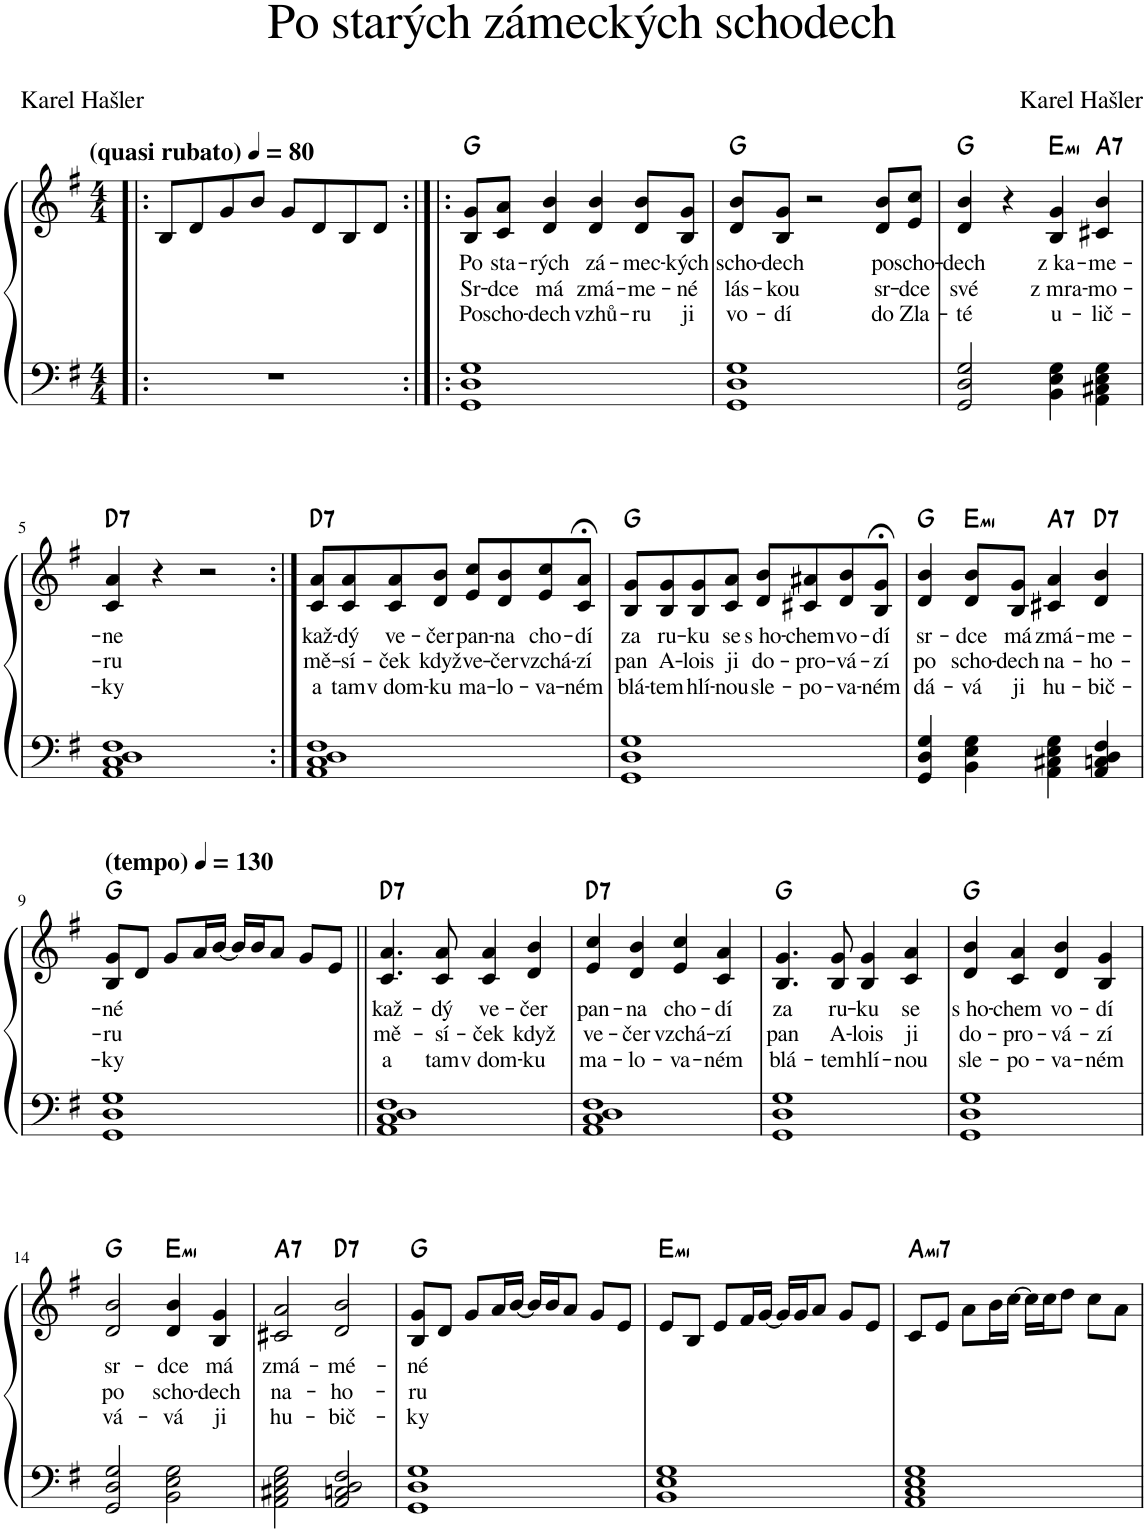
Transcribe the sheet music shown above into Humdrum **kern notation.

**kern	**kern	**text	**text	**text	**harte
*part1	*part1	*part1	*part1	*part1	*part1
*staff2	*staff1	*staff1	*staff1	*staff1	*
*I"Piano	*	*	*	*	*
*I'Pno.	*	*	*	*	*
*clefF4	*clefG2	*	*	*	*
*k[f#]	*k[f#]	*	*	*	*
*M4/4	*M4/4	*	*	*	*
*MM80	*MM80	*	*	*	*
=1!|:	=1!|:	=1!|:	=1!|:	=1!|:	=1!|:
!	!LO:TX:a:B:t=(quasi rubato)	!	!	!	!
1r	8B/L	.	.	.	.
.	8d/	.	.	.	.
.	8g/	.	.	.	.
.	8b/J	.	.	.	.
.	8g/L	.	.	.	.
.	8d/	.	.	.	.
.	8B/	.	.	.	.
.	8d/J	.	.	.	.
=2:|!|:	=2:|!|:	=2:|!|:	=2:|!|:	=2:|!|:	=2:|!|:
!	!	!LO:LY:b	!LO:LY:b	!LO:LY:b	!
1GG 1D 1G	8B/ 8g/L	Po	Sr-	Po	G:maj
!	!	!LO:LY:b	!LO:LY:b	!LO:LY:b	!
.	8c/ 8a/J	sta-	-dce	scho-	.
!	!	!LO:LY:b	!LO:LY:b	!LO:LY:b	!
.	4d/ 4b/	-rých	má	-dech	.
!	!	!LO:LY:b	!LO:LY:b	!LO:LY:b	!
.	4d/ 4b/	zá-	zmá-	vzhů-	.
!	!	!LO:LY:b	!LO:LY:b	!LO:LY:b	!
.	8d/ 8b/L	-mec-	-me-	-ru	.
!	!	!LO:LY:b	!LO:LY:b	!LO:LY:b	!
.	8B/ 8g/J	-kých	-né	ji	.
=3	=3	=3	=3	=3	=3
!	!	!LO:LY:b	!LO:LY:b	!LO:LY:b	!
1GG 1D 1G	8d/ 8b/L	scho-	lás-	vo-	G:maj
!	!	!LO:LY:b	!LO:LY:b	!LO:LY:b	!
.	8B/ 8g/J	-dech	-kou	-dí	.
.	2r	.	.	.	.
!	!	!LO:LY:b	!LO:LY:b	!LO:LY:b	!
.	8d/ 8b/L	po	sr-	do	.
!	!	!LO:LY:b	!LO:LY:b	!LO:LY:b	!
.	8e/ 8cc/J	scho-	-dce	Zla-	.
=4	=4	=4	=4	=4	=4
!	!	!LO:LY:b	!LO:LY:b	!LO:LY:b	!
2GG/ 2D/ 2G/	4d/ 4b/	-dech	své	-té	G:maj
.	4r	.	.	.	.
!	!	!LO:LY:b	!LO:LY:b	!LO:LY:b	!LO:H:kt=mi
4BB\ 4E\ 4G\	4B/ 4g/	z ka-	z mra-	u-	E:min
!	!	!LO:LY:b	!LO:LY:b	!LO:LY:b	!LO:H:kt=7
4AA\ 4C#X\ 4E\ 4G\	4c#X/ 4b/	-me-	-mo-	-lič-	A:7
!!LO:LB:g=z
=5	=5	=5	=5	=5	=5
!	!	!LO:LY:b	!LO:LY:b	!LO:LY:b	!LO:H:kt=7
1AA 1C 1D 1F#	4c/ 4a/	-ne	-ru	-ky	D:7
.	4r	.	.	.	.
.	2r	.	.	.	.
=6:|!	=6:|!	=6:|!	=6:|!	=6:|!	=6:|!
!	!	!LO:LY:b	!LO:LY:b	!LO:LY:b	!LO:H:kt=7
1AA 1C 1D 1F#	8c/ 8a/L	kaž-	mě-	a	D:7
!	!	!LO:LY:b	!LO:LY:b	!LO:LY:b	!
.	8c/ 8a/	-dý	-sí-	tam	.
!	!	!LO:LY:b	!LO:LY:b	!LO:LY:b	!
.	8c/ 8a/	ve-	-ček	v dom-	.
!	!	!LO:LY:b	!LO:LY:b	!LO:LY:b	!
.	8d/ 8b/J	-čer	když	-ku	.
!	!	!LO:LY:b	!LO:LY:b	!LO:LY:b	!
.	8e/ 8cc/L	pan-	ve-	ma-	.
!	!	!LO:LY:b	!LO:LY:b	!LO:LY:b	!
.	8d/ 8b/	-na	-čer	-lo-	.
!	!	!LO:LY:b	!LO:LY:b	!LO:LY:b	!
.	8e/ 8cc/	cho-	vzchá-	-va-	.
!	!	!LO:LY:b	!LO:LY:b	!LO:LY:b	!
.	8c/;< 8a/;<J	-dí	-zí	-ném	.
=7	=7	=7	=7	=7	=7
!	!	!LO:LY:b	!LO:LY:b	!LO:LY:b	!
1GG 1D 1G	8B/ 8g/L	za	pan	blá-	G:maj
!	!	!LO:LY:b	!LO:LY:b	!LO:LY:b	!
.	8B/ 8g/	ru-	A-	-tem	.
!	!	!LO:LY:b	!LO:LY:b	!LO:LY:b	!
.	8B/ 8g/	-ku	-lois	hlí-	.
!	!	!LO:LY:b	!LO:LY:b	!LO:LY:b	!
.	8c/ 8a/J	se	ji	-nou	.
!	!	!LO:LY:b	!LO:LY:b	!LO:LY:b	!
.	8d/ 8b/L	s ho-	do-	sle-	.
!	!	!LO:LY:b	!LO:LY:b	!LO:LY:b	!
.	8c#X/ 8a#X/	-chem	-pro-	-po-	.
!	!	!LO:LY:b	!LO:LY:b	!LO:LY:b	!
.	8d/ 8b/	vo-	-vá-	-va-	.
!	!	!LO:LY:b	!LO:LY:b	!LO:LY:b	!
.	8B/;< 8g/;<J	-dí	-zí	-ném	.
=8	=8	=8	=8	=8	=8
!	!	!LO:LY:b	!LO:LY:b	!LO:LY:b	!
4GG/ 4D/ 4G/	4d/ 4b/	sr-	po	dá-	G:maj
!	!	!LO:LY:b	!LO:LY:b	!LO:LY:b	!LO:H:kt=mi
4BB\ 4E\ 4G\	8d/ 8b/L	-dce	scho-	-vá	E:min
!	!	!LO:LY:b	!LO:LY:b	!LO:LY:b	!
.	8B/ 8g/J	má	-dech	ji	.
!	!	!LO:LY:b	!LO:LY:b	!LO:LY:b	!LO:H:kt=7
4AA\ 4C#X\ 4E\ 4G\	4c#X/ 4a/	zmá-	na-	hu-	A:7
!	!	!LO:LY:b	!LO:LY:b	!LO:LY:b	!LO:H:kt=7
4AA/ 4Cn/ 4D/ 4F#/	4d/ 4b/	-me-	-ho-	-bič-	D:7
!!LO:LB:g=z
=9	=9	=9	=9	=9	=9
*	*MM130	*	*	*	*
!	!LO:TX:a:B:t=(tempo)	!	!	!	!
!	!	!LO:LY:b	!LO:LY:b	!LO:LY:b	!
1GG 1D 1G	8B/ 8g/L	-né	-ru	-ky	G:maj
.	8d/J	.	.	.	.
.	8g/L	.	.	.	.
.	16a/L	.	.	.	.
.	[16b/JJ	.	.	.	.
.	16b/LL]	.	.	.	.
.	16b/J	.	.	.	.
.	8a/J	.	.	.	.
.	8g/L	.	.	.	.
.	8e/J	.	.	.	.
=10||	=10||	=10||	=10||	=10||	=10||
!	!	!LO:LY:b	!LO:LY:b	!LO:LY:b	!LO:H:kt=7
1AA 1C 1D 1F#	4.c/ 4.a/	kaž-	mě-	a	D:7
!	!	!LO:LY:b	!LO:LY:b	!LO:LY:b	!
.	8c/ 8a/	-dý	-sí-	tam	.
!	!	!LO:LY:b	!LO:LY:b	!LO:LY:b	!
.	4c/ 4a/	ve-	-ček	v dom-	.
!	!	!LO:LY:b	!LO:LY:b	!LO:LY:b	!
.	4d/ 4b/	-čer	když	-ku	.
=11	=11	=11	=11	=11	=11
!	!	!LO:LY:b	!LO:LY:b	!LO:LY:b	!LO:H:kt=7
1AA 1C 1D 1F#	4e/ 4cc/	pan-	ve-	ma-	D:7
!	!	!LO:LY:b	!LO:LY:b	!LO:LY:b	!
.	4d/ 4b/	-na	-čer	-lo-	.
!	!	!LO:LY:b	!LO:LY:b	!LO:LY:b	!
.	4e/ 4cc/	cho-	vzchá-	-va-	.
!	!	!LO:LY:b	!LO:LY:b	!LO:LY:b	!
.	4c/ 4a/	-dí	-zí	-ném	.
=12	=12	=12	=12	=12	=12
!	!	!LO:LY:b	!LO:LY:b	!LO:LY:b	!
1GG 1D 1G	4.B/ 4.g/	za	pan	blá-	G:maj
!	!	!LO:LY:b	!LO:LY:b	!LO:LY:b	!
.	8B/ 8g/	ru-	A-	-tem	.
!	!	!LO:LY:b	!LO:LY:b	!LO:LY:b	!
.	4B/ 4g/	-ku	-lois	hlí-	.
!	!	!LO:LY:b	!LO:LY:b	!LO:LY:b	!
.	4c/ 4a/	se	ji	-nou	.
=13	=13	=13	=13	=13	=13
!	!	!LO:LY:b	!LO:LY:b	!LO:LY:b	!
1GG 1D 1G	4d/ 4b/	s ho-	do-	sle-	G:maj
!	!	!LO:LY:b	!LO:LY:b	!LO:LY:b	!
.	4c/ 4a/	-chem	-pro-	-po-	.
!	!	!LO:LY:b	!LO:LY:b	!LO:LY:b	!
.	4d/ 4b/	vo-	-vá-	-va-	.
!	!	!LO:LY:b	!LO:LY:b	!LO:LY:b	!
.	4B/ 4g/	-dí	-zí	-ném	.
!!LO:LB:g=z
=14	=14	=14	=14	=14	=14
!	!	!LO:LY:b	!LO:LY:b	!LO:LY:b	!
2GG/ 2D/ 2G/	2d/ 2b/	sr-	po	vá-	G:maj
!	!	!LO:LY:b	!LO:LY:b	!LO:LY:b	!LO:H:kt=mi
2BB\ 2E\ 2G\	4d/ 4b/	-dce	scho-	-vá	E:min
!	!	!LO:LY:b	!LO:LY:b	!LO:LY:b	!
.	4B/ 4g/	má	-dech	ji	.
=15	=15	=15	=15	=15	=15
!	!	!LO:LY:b	!LO:LY:b	!LO:LY:b	!LO:H:kt=7
2AA\ 2C#X\ 2E\ 2G\	2c#X/ 2a/	zmá-	na-	hu-	A:7
!	!	!LO:LY:b	!LO:LY:b	!LO:LY:b	!LO:H:kt=7
2AA/ 2Cn/ 2D/ 2F#/	2d/ 2b/	-mé-	-ho-	-bič-	D:7
=16	=16	=16	=16	=16	=16
!	!	!LO:LY:b	!LO:LY:b	!LO:LY:b	!
1GG 1D 1G	8B/ 8g/L	-né	-ru	-ky	G:maj
.	8d/J	.	.	.	.
.	8g/L	.	.	.	.
.	16a/L	.	.	.	.
.	[16b/JJ	.	.	.	.
.	16b/LL]	.	.	.	.
.	16b/J	.	.	.	.
.	8a/J	.	.	.	.
.	8g/L	.	.	.	.
.	8e/J	.	.	.	.
=17	=17	=17	=17	=17	=17
!	!	!	!	!	!LO:H:kt=mi
1BB 1E 1G	8e/L	.	.	.	E:min
.	8B/J	.	.	.	.
.	8e/L	.	.	.	.
.	16f#/L	.	.	.	.
.	[16g/JJ	.	.	.	.
.	16g/LL]	.	.	.	.
.	16g/J	.	.	.	.
.	8a/J	.	.	.	.
.	8g/L	.	.	.	.
.	8e/J	.	.	.	.
=18	=18	=18	=18	=18	=18
!	!	!	!	!	!LO:H:kt=mi7
1AA 1C 1E 1G	8c/L	.	.	.	A:min7
.	8e/J	.	.	.	.
.	8a\L	.	.	.	.
.	16b\L	.	.	.	.
.	[16cc\JJ	.	.	.	.
.	16cc\LL]	.	.	.	.
.	16cc\J	.	.	.	.
.	8dd\J	.	.	.	.
.	8cc\L	.	.	.	.
.	8a\J	.	.	.	.
=	=	=	=	=	=
*-	*-	*-	*-	*-	*-
